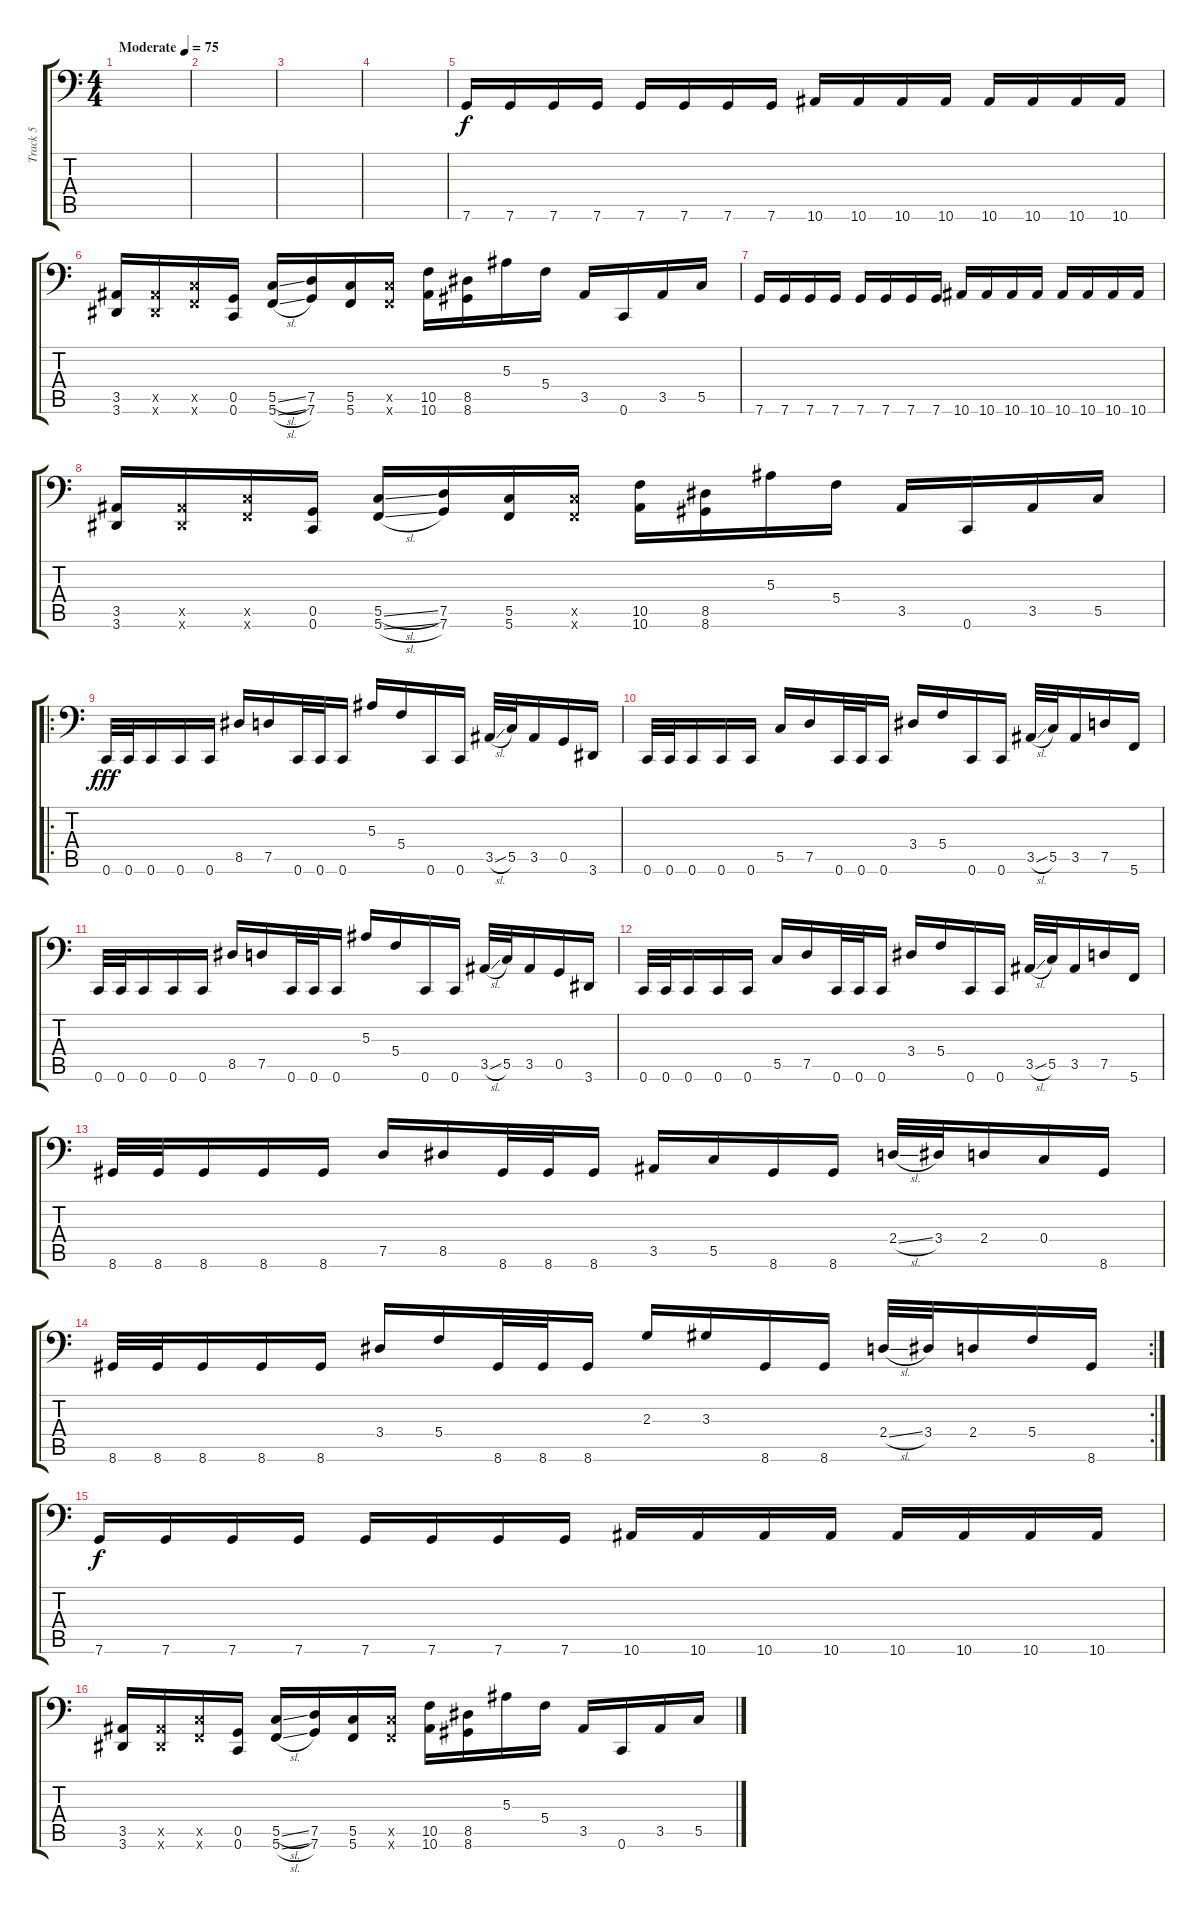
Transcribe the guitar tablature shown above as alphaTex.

\track ("Track 5" "Track 5") {instrument electricbassfinger}
\staff {score tabs}
\tuning (D3 A2 F2 C2 G1 C1) {hide}
\ts (4 4)
\tempo (75 "Moderate")
\clef f4
\ks c
|
|
|
|
7.6.16 7.6.16 7.6.16 7.6.16 7.6.16 7.6.16 7.6.16 7.6.16 10.6.16 10.6.16 10.6.16 10.6.16 10.6.16 10.6.16 10.6.16 10.6.16 |
(3.5 3.6).16 (3.5{x} 3.6{x}).16 (5.5{x} 5.6{x}).16 (0.5 0.6).16 (5.5{sl} 5.6{sl}).16 (7.5 7.6).16 (5.5 5.6).16 (5.5{x} 5.6{x}).16 (10.5 10.6).16 (8.5 8.6).16 5.3.16 5.4.16 3.5.16 0.6.16 3.5.16 5.5.16 |
7.6.16 7.6.16 7.6.16 7.6.16 7.6.16 7.6.16 7.6.16 7.6.16 10.6.16 10.6.16 10.6.16 10.6.16 10.6.16 10.6.16 10.6.16 10.6.16 |
(3.5 3.6).16 (3.5{x} 3.6{x}).16 (5.5{x} 5.6{x}).16 (0.5 0.6).16 (5.5{sl} 5.6{sl}).16 (7.5 7.6).16 (5.5 5.6).16 (5.5{x} 5.6{x}).16 (10.5 10.6).16 (8.5 8.6).16 5.3.16 5.4.16 3.5.16 0.6.16 3.5.16 5.5.16 |
\ro
0.6.32{dy fff} 0.6.32 0.6.16 0.6.16 0.6.16 8.5.16 7.5.16 0.6.32 0.6.32 0.6.16 5.3.16 5.4.16 0.6.16 0.6.16 3.5{sl}.32 5.5.32 3.5.16 0.5.16 3.6.16 |
0.6.32 0.6.32 0.6.16 0.6.16 0.6.16 5.5.16 7.5.16 0.6.32 0.6.32 0.6.16 3.4.16 5.4.16 0.6.16 0.6.16 3.5{sl}.32 5.5.32 3.5.16 7.5.16 5.6.16 |
0.6.32 0.6.32 0.6.16 0.6.16 0.6.16 8.5.16 7.5.16 0.6.32 0.6.32 0.6.16 5.3.16 5.4.16 0.6.16 0.6.16 3.5{sl}.32 5.5.32 3.5.16 0.5.16 3.6.16 |
0.6.32 0.6.32 0.6.16 0.6.16 0.6.16 5.5.16 7.5.16 0.6.32 0.6.32 0.6.16 3.4.16 5.4.16 0.6.16 0.6.16 3.5{sl}.32 5.5.32 3.5.16 7.5.16 5.6.16 |
8.6.32 8.6.32 8.6.16 8.6.16 8.6.16 7.5.16 8.5.16 8.6.32 8.6.32 8.6.16 3.5.16 5.5.16 8.6.16 8.6.16 2.4{sl}.32 3.4.32 2.4.16 0.4.16 8.6.16 |
\rc 2
8.6.32 8.6.32 8.6.16 8.6.16 8.6.16 3.4.16 5.4.16 8.6.32 8.6.32 8.6.16 2.3.16 3.3.16 8.6.16 8.6.16 2.4{sl}.32 3.4.32 2.4.16 5.4.16 8.6.16 |
7.6.16{dy f} 7.6.16 7.6.16 7.6.16 7.6.16 7.6.16 7.6.16 7.6.16 10.6.16 10.6.16 10.6.16 10.6.16 10.6.16 10.6.16 10.6.16 10.6.16 |
(3.5 3.6).16 (3.5{x} 3.6{x}).16 (5.5{x} 5.6{x}).16 (0.5 0.6).16 (5.5{sl} 5.6{sl}).16 (7.5 7.6).16 (5.5 5.6).16 (5.5{x} 5.6{x}).16 (10.5 10.6).16 (8.5 8.6).16 5.3.16 5.4.16 3.5.16 0.6.16 3.5.16 5.5.16
